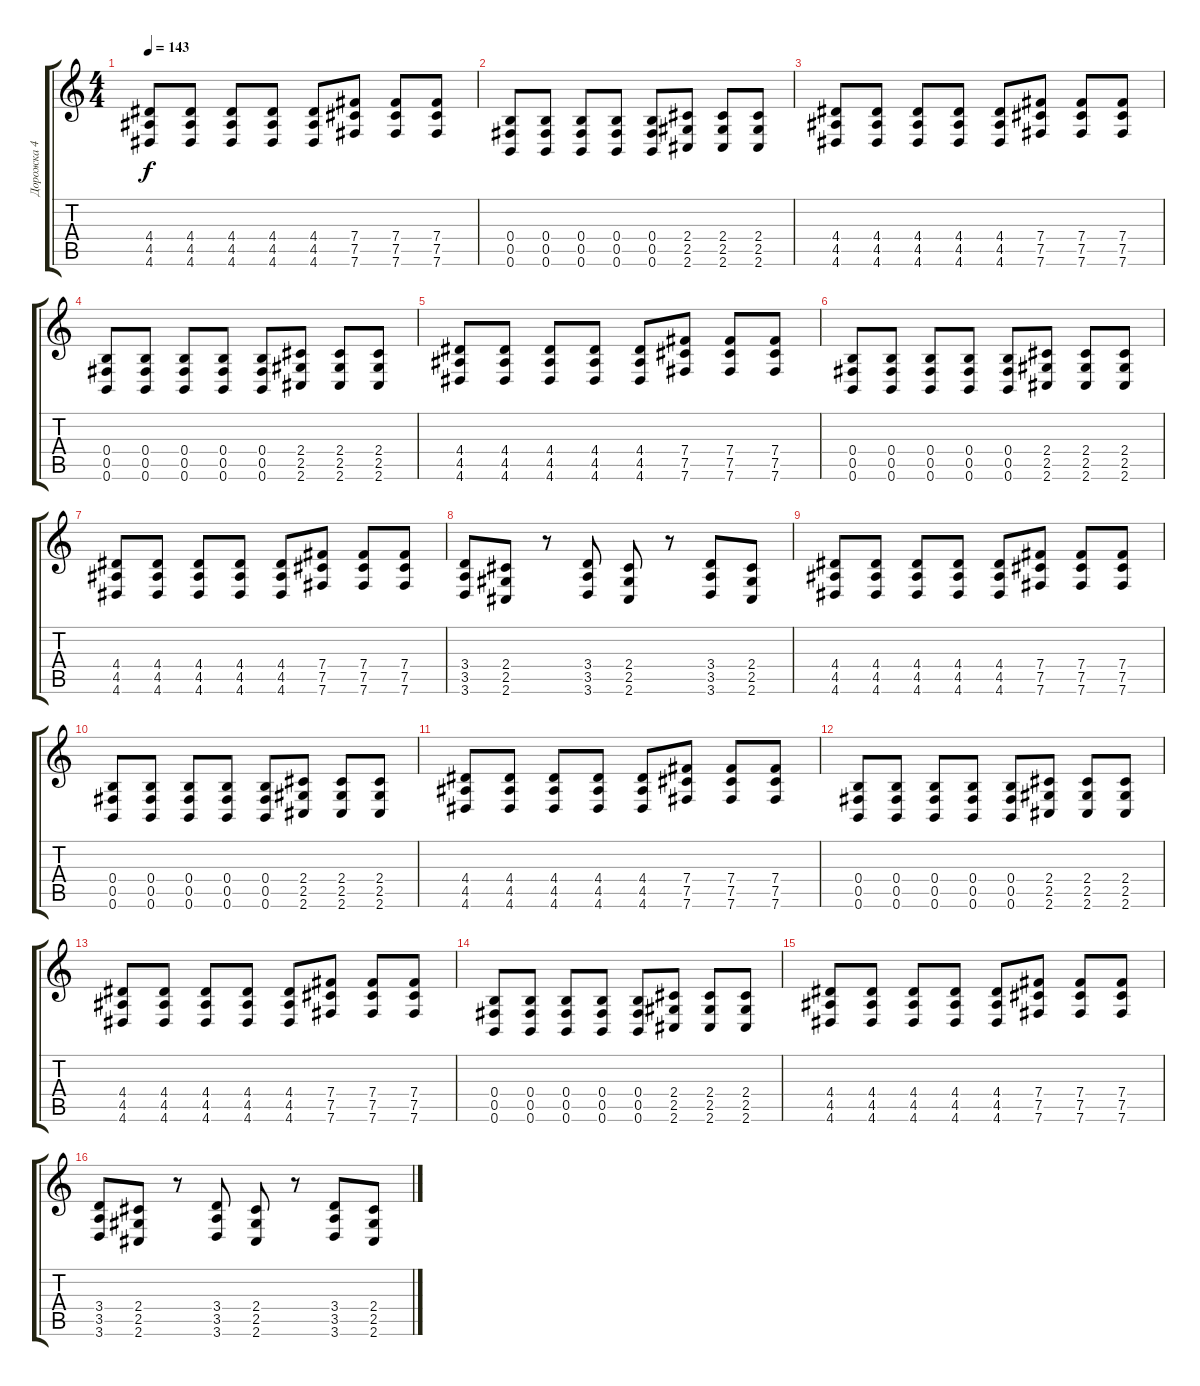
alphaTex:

\track ("Дорожка 4" "Дорожка 4") {instrument distortionguitar}
\staff {score tabs}
\tuning (Db4 Ab3 E3 B2 Gb2 B1) {hide}
\ts (4 4)
\tempo 143
\clef g2
\ks c
(4.4 4.5 4.6).8{dy f} (4.4 4.5 4.6).8 (4.4 4.5 4.6).8 (4.4 4.5 4.6).8 (4.4 4.5 4.6).8 (7.4 7.5 7.6).8 (7.4 7.5 7.6).8 (7.4 7.5 7.6).8 |
(0.4 0.5 0.6).8 (0.4 0.5 0.6).8 (0.4 0.5 0.6).8 (0.4 0.5 0.6).8 (0.4 0.5 0.6).8 (2.4 2.5 2.6).8 (2.4 2.5 2.6).8 (2.4 2.5 2.6).8 |
(4.4 4.5 4.6).8 (4.4 4.5 4.6).8 (4.4 4.5 4.6).8 (4.4 4.5 4.6).8 (4.4 4.5 4.6).8 (7.4 7.5 7.6).8 (7.4 7.5 7.6).8 (7.4 7.5 7.6).8 |
(0.4 0.5 0.6).8 (0.4 0.5 0.6).8 (0.4 0.5 0.6).8 (0.4 0.5 0.6).8 (0.4 0.5 0.6).8 (2.4 2.5 2.6).8 (2.4 2.5 2.6).8 (2.4 2.5 2.6).8 |
(4.4 4.5 4.6).8 (4.4 4.5 4.6).8 (4.4 4.5 4.6).8 (4.4 4.5 4.6).8 (4.4 4.5 4.6).8 (7.4 7.5 7.6).8 (7.4 7.5 7.6).8 (7.4 7.5 7.6).8 |
(0.4 0.5 0.6).8 (0.4 0.5 0.6).8 (0.4 0.5 0.6).8 (0.4 0.5 0.6).8 (0.4 0.5 0.6).8 (2.4 2.5 2.6).8 (2.4 2.5 2.6).8 (2.4 2.5 2.6).8 |
(4.4 4.5 4.6).8 (4.4 4.5 4.6).8 (4.4 4.5 4.6).8 (4.4 4.5 4.6).8 (4.4 4.5 4.6).8 (7.4 7.5 7.6).8 (7.4 7.5 7.6).8 (7.4 7.5 7.6).8 |
(3.4 3.5 3.6).8 (2.4 2.5 2.6).8 r.8 (3.4 3.5 3.6).8 (2.4 2.5 2.6).8 r.8 (3.4 3.5 3.6).8 (2.4 2.5 2.6).8 |
(4.4 4.5 4.6).8 (4.4 4.5 4.6).8 (4.4 4.5 4.6).8 (4.4 4.5 4.6).8 (4.4 4.5 4.6).8 (7.4 7.5 7.6).8 (7.4 7.5 7.6).8 (7.4 7.5 7.6).8 |
(0.4 0.5 0.6).8 (0.4 0.5 0.6).8 (0.4 0.5 0.6).8 (0.4 0.5 0.6).8 (0.4 0.5 0.6).8 (2.4 2.5 2.6).8 (2.4 2.5 2.6).8 (2.4 2.5 2.6).8 |
(4.4 4.5 4.6).8 (4.4 4.5 4.6).8 (4.4 4.5 4.6).8 (4.4 4.5 4.6).8 (4.4 4.5 4.6).8 (7.4 7.5 7.6).8 (7.4 7.5 7.6).8 (7.4 7.5 7.6).8 |
(0.4 0.5 0.6).8 (0.4 0.5 0.6).8 (0.4 0.5 0.6).8 (0.4 0.5 0.6).8 (0.4 0.5 0.6).8 (2.4 2.5 2.6).8 (2.4 2.5 2.6).8 (2.4 2.5 2.6).8 |
(4.4 4.5 4.6).8 (4.4 4.5 4.6).8 (4.4 4.5 4.6).8 (4.4 4.5 4.6).8 (4.4 4.5 4.6).8 (7.4 7.5 7.6).8 (7.4 7.5 7.6).8 (7.4 7.5 7.6).8 |
(0.4 0.5 0.6).8 (0.4 0.5 0.6).8 (0.4 0.5 0.6).8 (0.4 0.5 0.6).8 (0.4 0.5 0.6).8 (2.4 2.5 2.6).8 (2.4 2.5 2.6).8 (2.4 2.5 2.6).8 |
(4.4 4.5 4.6).8 (4.4 4.5 4.6).8 (4.4 4.5 4.6).8 (4.4 4.5 4.6).8 (4.4 4.5 4.6).8 (7.4 7.5 7.6).8 (7.4 7.5 7.6).8 (7.4 7.5 7.6).8 |
(3.4 3.5 3.6).8 (2.4 2.5 2.6).8 r.8 (3.4 3.5 3.6).8 (2.4 2.5 2.6).8 r.8 (3.4 3.5 3.6).8 (2.4 2.5 2.6).8
